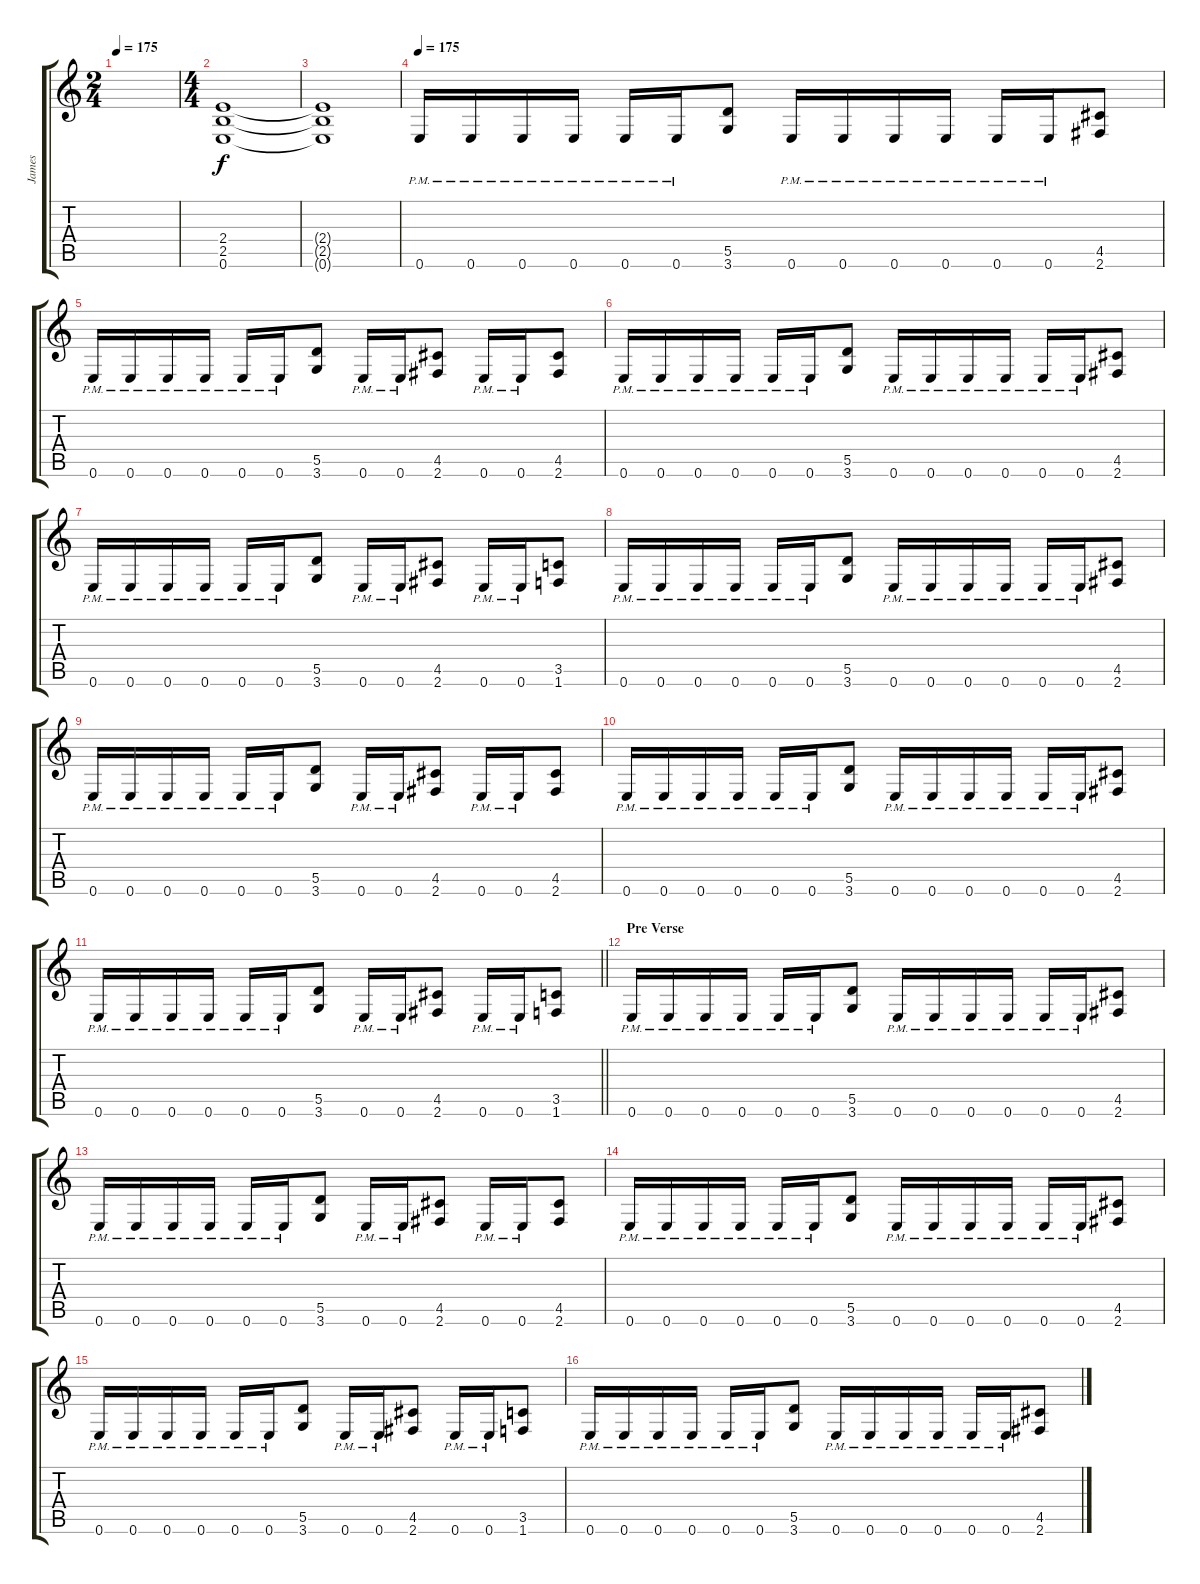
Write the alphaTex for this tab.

\track ("James" "James") {instrument distortionguitar}
\staff {score tabs}
\tuning (E4 B3 G3 D3 A2 E2) {hide}
\ts (2 4)
\tempo 175
\clef g2
\ks c
|
\ts (4 4)
(2.4 2.5 0.6).1{volume 6 instrument overdrivenguitar} |
(2.4{t} 2.5{t} 0.6{t}).1 |
\tempo 175
0.6{pm}.16{volume 6 instrument distortionguitar} 0.6{pm}.16 0.6{pm}.16 0.6{pm}.16 0.6{pm}.16 0.6{pm}.16 (5.5 3.6).8 0.6{pm}.16 0.6{pm}.16 0.6{pm}.16 0.6{pm}.16 0.6{pm}.16 0.6{pm}.16 (4.5 2.6).8 |
0.6{pm}.16 0.6{pm}.16 0.6{pm}.16 0.6{pm}.16 0.6{pm}.16 0.6{pm}.16 (5.5 3.6).8 0.6{pm}.16 0.6{pm}.16 (4.5 2.6).8 0.6{pm}.16 0.6{pm}.16 (4.5 2.6).8 |
0.6{pm}.16 0.6{pm}.16 0.6{pm}.16 0.6{pm}.16 0.6{pm}.16 0.6{pm}.16 (5.5 3.6).8 0.6{pm}.16 0.6{pm}.16 0.6{pm}.16 0.6{pm}.16 0.6{pm}.16 0.6{pm}.16 (4.5 2.6).8 |
0.6{pm}.16 0.6{pm}.16 0.6{pm}.16 0.6{pm}.16 0.6{pm}.16 0.6{pm}.16 (5.5 3.6).8 0.6{pm}.16 0.6{pm}.16 (4.5 2.6).8 0.6{pm}.16 0.6{pm}.16 (3.5 1.6).8 |
0.6{pm}.16 0.6{pm}.16 0.6{pm}.16 0.6{pm}.16 0.6{pm}.16 0.6{pm}.16 (5.5 3.6).8 0.6{pm}.16 0.6{pm}.16 0.6{pm}.16 0.6{pm}.16 0.6{pm}.16 0.6{pm}.16 (4.5 2.6).8 |
0.6{pm}.16 0.6{pm}.16 0.6{pm}.16 0.6{pm}.16 0.6{pm}.16 0.6{pm}.16 (5.5 3.6).8 0.6{pm}.16 0.6{pm}.16 (4.5 2.6).8 0.6{pm}.16 0.6{pm}.16 (4.5 2.6).8 |
0.6{pm}.16 0.6{pm}.16 0.6{pm}.16 0.6{pm}.16 0.6{pm}.16 0.6{pm}.16 (5.5 3.6).8 0.6{pm}.16 0.6{pm}.16 0.6{pm}.16 0.6{pm}.16 0.6{pm}.16 0.6{pm}.16 (4.5 2.6).8 |
\barLineRight lightlight
0.6{pm}.16 0.6{pm}.16 0.6{pm}.16 0.6{pm}.16 0.6{pm}.16 0.6{pm}.16 (5.5 3.6).8 0.6{pm}.16 0.6{pm}.16 (4.5 2.6).8 0.6{pm}.16 0.6{pm}.16 (3.5 1.6).8 |
\section ("" "Pre Verse")
0.6{pm}.16 0.6{pm}.16 0.6{pm}.16 0.6{pm}.16 0.6{pm}.16 0.6{pm}.16 (5.5 3.6).8 0.6{pm}.16 0.6{pm}.16 0.6{pm}.16 0.6{pm}.16 0.6{pm}.16 0.6{pm}.16 (4.5 2.6).8 |
0.6{pm}.16 0.6{pm}.16 0.6{pm}.16 0.6{pm}.16 0.6{pm}.16 0.6{pm}.16 (5.5 3.6).8 0.6{pm}.16 0.6{pm}.16 (4.5 2.6).8 0.6{pm}.16 0.6{pm}.16 (4.5 2.6).8 |
0.6{pm}.16 0.6{pm}.16 0.6{pm}.16 0.6{pm}.16 0.6{pm}.16 0.6{pm}.16 (5.5 3.6).8 0.6{pm}.16 0.6{pm}.16 0.6{pm}.16 0.6{pm}.16 0.6{pm}.16 0.6{pm}.16 (4.5 2.6).8 |
0.6{pm}.16 0.6{pm}.16 0.6{pm}.16 0.6{pm}.16 0.6{pm}.16 0.6{pm}.16 (5.5 3.6).8 0.6{pm}.16 0.6{pm}.16 (4.5 2.6).8 0.6{pm}.16 0.6{pm}.16 (3.5 1.6).8 |
0.6{pm}.16 0.6{pm}.16 0.6{pm}.16 0.6{pm}.16 0.6{pm}.16 0.6{pm}.16 (5.5 3.6).8 0.6{pm}.16 0.6{pm}.16 0.6{pm}.16 0.6{pm}.16 0.6{pm}.16 0.6{pm}.16 (4.5 2.6).8
